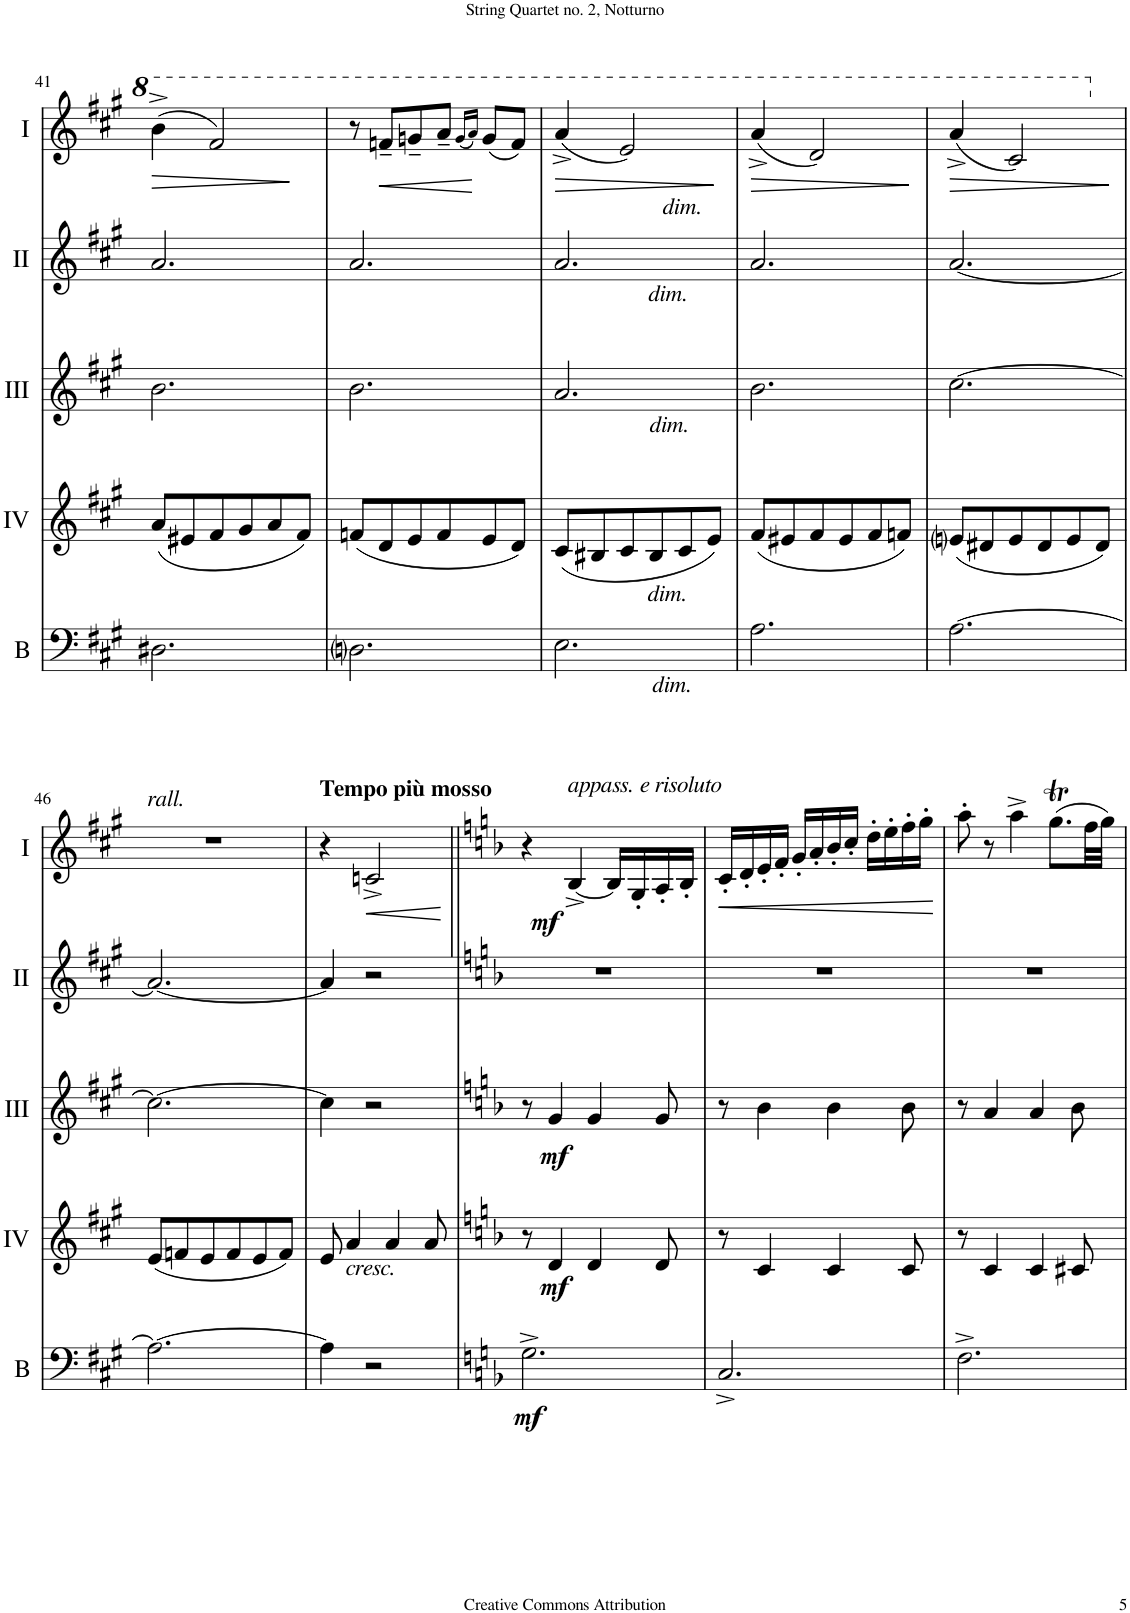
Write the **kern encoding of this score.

**kern	**dynam	**kern	**dynam	**kern	**dynam	**kern	**kern	**dynam
*part5	*part5	*part4	*part4	*part3	*part3	*part2	*part1	*part1
*staff5	*staff5	*staff4	*staff4	*staff3	*staff3	*staff2	*staff1	*staff1
*I"Bass	*	*I"Acc. 4	*	*I"Acc. 3	*	*I"Acc. 2	*I"Acc. 1	*
*I'B	*	*	*	*	*	*	*	*
!!LO:PB:g=z
*clefF4	*	*clefG2	*	*clefG2	*	*clefG2	*clefG2	*
*Trd7c12	*	*Trd7c12	*	*Trd7c12	*	*	*	*
*k[f#c#g#]	*	*k[f#c#g#]	*	*k[f#c#g#]	*	*k[f#c#g#]	*k[f#c#g#]	*
*M3/4	*	*M3/4	*	*M3/4	*	*M3/4	*M3/4	*
=41	=41	=41	=41	=41	=41	=41	=41	=41
!	!	!	!	!	!	!	!	!LO:HP:b
2.D#X\	.	(8a/L	.	2.b\	.	2.a/	(4bb^\	>
.	.	8e#X/	.	.	.	.	.	.
.	.	8f#/	.	.	.	.	2ff#/)	.
.	.	8g#/	.	.	.	.	.	.
.	.	8a/	.	.	.	.	.	.
.	.	8f#/J)	.	.	.	.	.	.
.	.	.	.	.	.	.	.	]
=42	=42	=42	=42	=42	=42	=42	=42	=42
2.Dni\	.	(8fn/L	.	2.b\	.	2.a/	8r	.
!	!	!	!	!	!	!	!	!LO:HP:b
.	.	8d/	.	.	.	.	8ffn~/L	<
.	.	8e/	.	.	.	.	8ggn~/	.
.	.	8f/	.	.	.	.	8aa~/J	.
.	.	.	.	.	.	.	(16qgg/LL	.
.	.	.	.	.	.	.	16qaa/JJ)	.
.	.	8e/	.	.	.	.	(8gg/L	[
.	.	8d/J)	.	.	.	.	8ff/J)	.
=43	=43	=43	=43	=43	=43	=43	=43	=43
!	!	!	!	!	!	!LO:TX:b:i:t=dim.	!	!
!	!	!	!	!LO:TX:b:i:t=dim.	!	!	!	!
!LO:TX:b:i:t=dim.	!	!	!	!	!	!	!	!
!	!	!	!	!	!	!	!	!LO:HP:b
2.E\	.	(8c#/L	.	2.a/	.	2.a/	(4aa^/	>
.	.	8B#X/	.	.	.	.	.	.
!	!	!	!	!	!	!	!LO:TX:b:i:t=dim.	!
.	.	8c#/	.	.	.	.	2ee/)	.
!	!	!LO:TX:b:i:t=dim.	!	!	!	!	!	!
.	.	8B#/	.	.	.	.	.	.
.	.	8c#/	.	.	.	.	.	.
.	.	8e/J)	.	.	.	.	.	.
.	.	.	.	.	.	.	.	]
=44	=44	=44	=44	=44	=44	=44	=44	=44
!	!	!	!	!	!	!	!	!LO:HP:b
2.A\	.	(8f#/L	.	2.b\	.	2.a/	(4aa^/	>
.	.	8e#X/	.	.	.	.	.	.
.	.	8f#/	.	.	.	.	2dd/)	.
.	.	8e#/	.	.	.	.	.	.
.	.	8f#/	.	.	.	.	.	.
.	.	8fn/J)	.	.	.	.	.	.
.	.	.	.	.	.	.	.	]
=45	=45	=45	=45	=45	=45	=45	=45	=45
!	!	!	!	!	!	!	!	!LO:HP:b
[2.A\	.	(8eni/L	.	[2.cc#\	.	[2.a/	(4aa^/	>
.	.	8d#X/	.	.	.	.	.	.
.	.	8e/	.	.	.	.	2cc#/)	.
.	.	8d#/	.	.	.	.	.	.
.	.	8e/	.	.	.	.	.	.
.	.	8d#/J)	.	.	.	.	.	.
.	.	.	.	.	.	.	.	]
!!LO:LB:g=z
=46	=46	=46	=46	=46	=46	=46	=46	=46
!	!	!	!	!	!	!	!LO:TX:a:i:t=rall.	!
2.A\_	.	(8e/L	.	2.cc#\_	.	2.a/_	2.r	.
.	.	8fn/	.	.	.	.	.	.
.	.	8e/	.	.	.	.	.	.
.	.	8f/	.	.	.	.	.	.
.	.	8e/	.	.	.	.	.	.
.	.	8f/J)	.	.	.	.	.	.
=47	=47	=47	=47	=47	=47	=47	=47	=47
!	!	!	!	!	!	!	!LO:TX:a:B:t=Tempo più mosso	!
4A\]	.	8e/	.	4cc#\]	.	4a/]	4r	.
!	!	!LO:TX:b:i:t=cresc.	!	!	!	!	!	!
.	.	4a/	.	.	.	.	.	.
!	!	!	!	!	!	!	!	!LO:HP:b
2r	.	.	.	2r	.	2r	2cn^/	<
.	.	4a/	.	.	.	.	.	.
.	.	8a/	.	.	.	.	.	.
.	.	.	.	.	.	.	.	[
=48||	=48||	=48||	=48||	=48||	=48||	=48||	=48||	=48||
*k[b-]	*	*k[b-]	*	*k[b-]	*	*k[b-]	*k[b-]	*
!	!LO:DY:b	!	!	!	!	!	!	!
2.G^\	mf	8r	.	8r	.	2.r	4r	.
!	!	!	!LO:DY:b	!	!LO:DY:b	!	!	!
.	.	4d/	mf	4g/	mf	.	.	.
!	!	!	!	!	!	!	!	!LO:DY:b
.	.	.	.	.	.	.	[4B-^/	mf
.	.	4d/	.	4g/	.	.	.	.
.	.	.	.	.	.	.	16B-/LL]	.
!	!	!	!	!	!	!	!LO:TX:a:i:t=appass. e risoluto	!
.	.	.	.	.	.	.	16G'/	.
.	.	8d/	.	8g/	.	.	16A'/	.
.	.	.	.	.	.	.	16B-'/JJ	.
=49	=49	=49	=49	=49	=49	=49	=49	=49
!	!	!	!	!	!	!	!	!LO:HP:b
2.C^/	.	8r	.	8r	.	2.r	16c'/LL	<
.	.	.	.	.	.	.	16d'/	.
.	.	4c/	.	4b-\	.	.	16e'/	.
.	.	.	.	.	.	.	16f'/JJ	.
.	.	.	.	.	.	.	16g'/LL	.
.	.	.	.	.	.	.	16a'/	.
.	.	4c/	.	4b-\	.	.	16b-'/	.
.	.	.	.	.	.	.	16cc'/JJ	.
.	.	.	.	.	.	.	16dd'\LL	.
.	.	.	.	.	.	.	16ee'\	.
.	.	8c/	.	8b-\	.	.	16ff'\	.
.	.	.	.	.	.	.	16gg'\JJ	.
.	.	.	.	.	.	.	.	[
=50	=50	=50	=50	=50	=50	=50	=50	=50
2.F^\	.	8r	.	8r	.	2.r	8aa'\	.
.	.	4c/	.	4a/	.	.	8r	.
.	.	.	.	.	.	.	4aa^\	.
.	.	4c/	.	4a/	.	.	.	.
.	.	.	.	.	.	.	(8.ggT\L	.
.	.	8c#X/	.	8b-\	.	.	.	.
.	.	.	.	.	.	.	32ff\LL	.
.	.	.	.	.	.	.	32gg\JJJ)	.
=	=	=	=	=	=	=	=	=
*-	*-	*-	*-	*-	*-	*-	*-	*-
